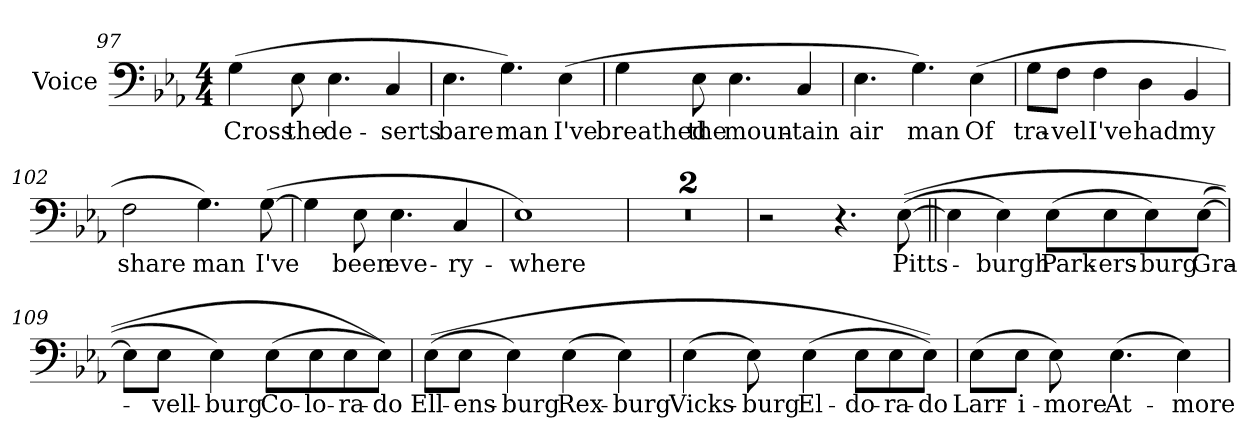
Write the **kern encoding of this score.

**kern	**text
*part1	*part1
*staff1	*staff1
*I"Voice	*
*I'Voice	*
!!LO:LB:g=z
*clefF4	*
*k[b-e-a-]	*
*E-:	*
*M4/4	*
=97	=97
!	!LO:LY:b:color=#000000
(4Gi\	Cross
!	!LO:LY:b:color=#000000
8E-i\	the
!	!LO:LY:b:color=#000000
4.E-i\	de-
!	!LO:LY:b:color=#000000
4Ci/	-serts
=98	=98
!	!LO:LY:b:color=#000000
4.E-i\	bare
!	!LO:LY:b:color=#000000
4.Gi\)	man
!	!LO:LY:b:color=#000000
(4E-i\	I've
=99	=99
!	!LO:LY:b:color=#000000
4Gi\	breathed
!	!LO:LY:b:color=#000000
8E-i\	the
!	!LO:LY:b:color=#000000
4.E-i\	moun-
!	!LO:LY:b:color=#000000
4Ci/	-tain
=100	=100
!	!LO:LY:b:color=#000000
4.E-i\	air
!	!LO:LY:b:color=#000000
4.Gi\)	man
!	!LO:LY:b:color=#000000
(4E-i\	Of
=101	=101
!	!LO:LY:b:color=#000000
8Gi\L	tra-
!	!LO:LY:b:color=#000000
8Fi\J	-vel
!	!LO:LY:b:color=#000000
4Fi\	I've
!	!LO:LY:b:color=#000000
4Di\	had
!	!LO:LY:b:color=#000000
4BB-i/	my
!!LO:LB:g=z
=102	=102
!	!LO:LY:b:color=#000000
2Fi\	share
!	!LO:LY:b:color=#000000
4.Gi\)	man
!	!LO:LY:b:color=#000000
([8Gi\	I've
=103	=103
4Gi\]	.
!	!LO:LY:b:color=#000000
8E-i\	been
!	!LO:LY:b:color=#000000
4.E-i\	eve-
!	!LO:LY:b:color=#000000
4Ci/	-ry-
=104	=104
!	!LO:LY:b:color=#000000
1E-i)	-where
=105	=105
1r	.
=106	=106
*k[f#c#g#d#]	*
*E:	*
1r	.
=107	=107
2r	.
4.r	.
!	!LO:LY:b:color=#000000
(([8Ei\	Pitts-
!!LO:LB:g=z
=108||	=108||
4Ei\]	.
!	!LO:LY:b:color=#000000
4Ei\)	-burgh
!	!LO:LY:b:color=#000000
(8Ei\L	Park-
!	!LO:LY:b:color=#000000
8Ei\	-ers-
!	!LO:LY:b:color=#000000
8Ei\)	-burg
!	!LO:LY:b:color=#000000
([8Ei\J	Gra-
=109	=109
8Ei\L]	.
!	!LO:LY:b:color=#000000
8Ei\J	-vell-
!	!LO:LY:b:color=#000000
4Ei\)	-burg
!	!LO:LY:b:color=#000000
(8Ei\L	Co-
!	!LO:LY:b:color=#000000
8Ei\	-lo-
!	!LO:LY:b:color=#000000
8Ei\	-ra-
!	!LO:LY:b:color=#000000
8Ei\J))	-do
=110	=110
!	!LO:LY:b:color=#000000
((8Ei\L	Ell-
!	!LO:LY:b:color=#000000
8Ei\J	-ens-
!	!LO:LY:b:color=#000000
4Ei\)	-burg
!	!LO:LY:b:color=#000000
(4Ei\	Rex-
!	!LO:LY:b:color=#000000
4Ei\)	-burg
!!LO:LB:g=z
=111	=111
!	!LO:LY:b:color=#000000
(4Ei\	Vicks-
!	!LO:LY:b:color=#000000
8Ei\)	-burg
!	!LO:LY:b:color=#000000
(4Ei\	El-
!	!LO:LY:b:color=#000000
8Ei\L	-do-
!	!LO:LY:b:color=#000000
8Ei\	-ra-
!	!LO:LY:b:color=#000000
8Ei\J))	-do
=112	=112
!	!LO:LY:b:color=#000000
(8Ei\L	Larr-
!	!LO:LY:b:color=#000000
8Ei\J	-i-
!	!LO:LY:b:color=#000000
8Ei\)	-more
!	!LO:LY:b:color=#000000
(4.Ei\	At-
!	!LO:LY:b:color=#000000
4Ei\)	-more
=	=
*-	*-
